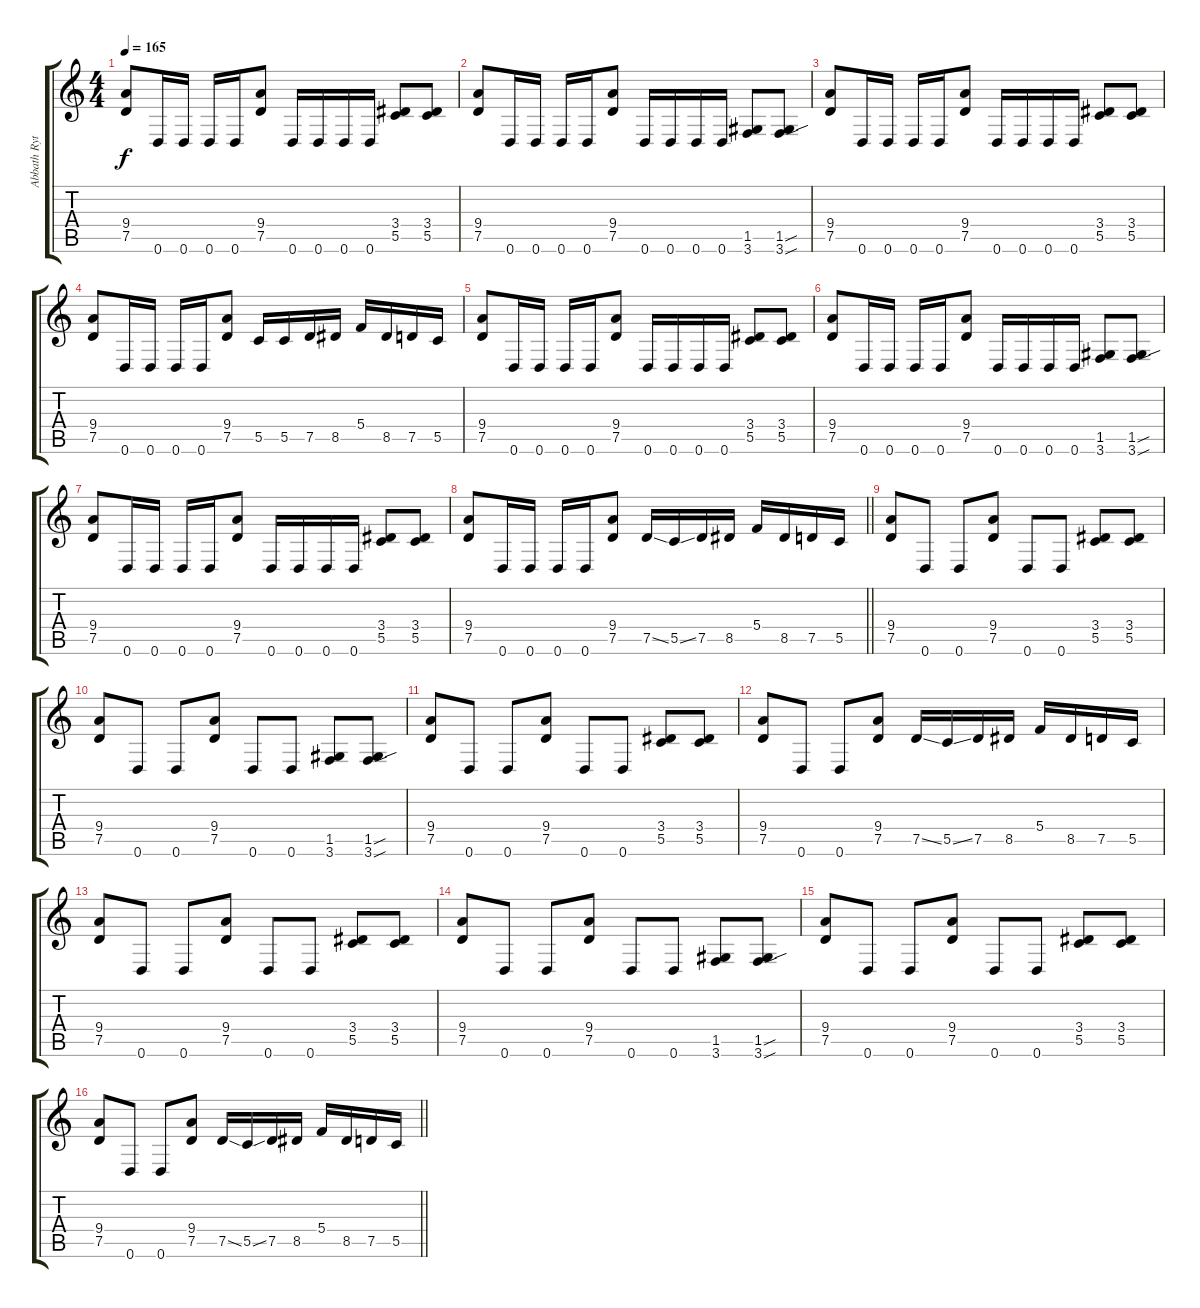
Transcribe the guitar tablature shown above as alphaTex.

\track ("Abbath Rythm Guitar" "Abbath Ryt") {instrument distortionguitar}
\staff {score tabs}
\tuning (D4 A3 F3 C3 G2 D2) {hide}
\ts (4 4)
\tempo 165
\clef g2
\ks c
(9.4 7.5).8{dy f} 0.6.16 0.6.16 0.6.16 0.6.16 (9.4 7.5).8 0.6.16 0.6.16 0.6.16 0.6.16 (3.4 5.5).8 (3.4 5.5).8 |
(9.4 7.5).8 0.6.16 0.6.16 0.6.16 0.6.16 (9.4 7.5).8 0.6.16 0.6.16 0.6.16 0.6.16 (1.5 3.6).8 (1.5{sou} 3.6{sou}).8 |
(9.4 7.5).8 0.6.16 0.6.16 0.6.16 0.6.16 (9.4 7.5).8 0.6.16 0.6.16 0.6.16 0.6.16 (3.4 5.5).8 (3.4 5.5).8 |
(9.4 7.5).8 0.6.16 0.6.16 0.6.16 0.6.16 (9.4 7.5).8 5.5.16 5.5.16 7.5.16 8.5.16 5.4.16 8.5.16 7.5.16 5.5.16 |
(9.4 7.5).8 0.6.16 0.6.16 0.6.16 0.6.16 (9.4 7.5).8 0.6.16 0.6.16 0.6.16 0.6.16 (3.4 5.5).8 (3.4 5.5).8 |
(9.4 7.5).8 0.6.16 0.6.16 0.6.16 0.6.16 (9.4 7.5).8 0.6.16 0.6.16 0.6.16 0.6.16 (1.5 3.6).8 (1.5{sou} 3.6{sou}).8 |
(9.4 7.5).8 0.6.16 0.6.16 0.6.16 0.6.16 (9.4 7.5).8 0.6.16 0.6.16 0.6.16 0.6.16 (3.4 5.5).8 (3.4 5.5).8 |
\barLineRight lightlight
(9.4 7.5).8 0.6.16 0.6.16 0.6.16 0.6.16 (9.4 7.5).8 7.5{ss}.16 5.5{ss}.16 7.5.16 8.5.16 5.4.16 8.5.16 7.5.16 5.5.16 |
(9.4 7.5).8 0.6.8 0.6.8 (9.4 7.5).8 0.6.8 0.6.8 (3.4 5.5).8 (3.4 5.5).8 |
(9.4 7.5).8 0.6.8 0.6.8 (9.4 7.5).8 0.6.8 0.6.8 (1.5 3.6).8 (1.5{sou} 3.6{sou}).8 |
(9.4 7.5).8 0.6.8 0.6.8 (9.4 7.5).8 0.6.8 0.6.8 (3.4 5.5).8 (3.4 5.5).8 |
(9.4 7.5).8 0.6.8 0.6.8 (9.4 7.5).8 7.5{ss}.16 5.5{ss}.16 7.5.16 8.5.16 5.4.16 8.5.16 7.5.16 5.5.16 |
(9.4 7.5).8 0.6.8 0.6.8 (9.4 7.5).8 0.6.8 0.6.8 (3.4 5.5).8 (3.4 5.5).8 |
(9.4 7.5).8 0.6.8 0.6.8 (9.4 7.5).8 0.6.8 0.6.8 (1.5 3.6).8 (1.5{sou} 3.6{sou}).8 |
(9.4 7.5).8 0.6.8 0.6.8 (9.4 7.5).8 0.6.8 0.6.8 (3.4 5.5).8 (3.4 5.5).8 |
\barLineRight lightlight
(9.4 7.5).8 0.6.8 0.6.8 (9.4 7.5).8 7.5{ss}.16 5.5{ss}.16 7.5.16 8.5.16 5.4.16 8.5.16 7.5.16 5.5.16
